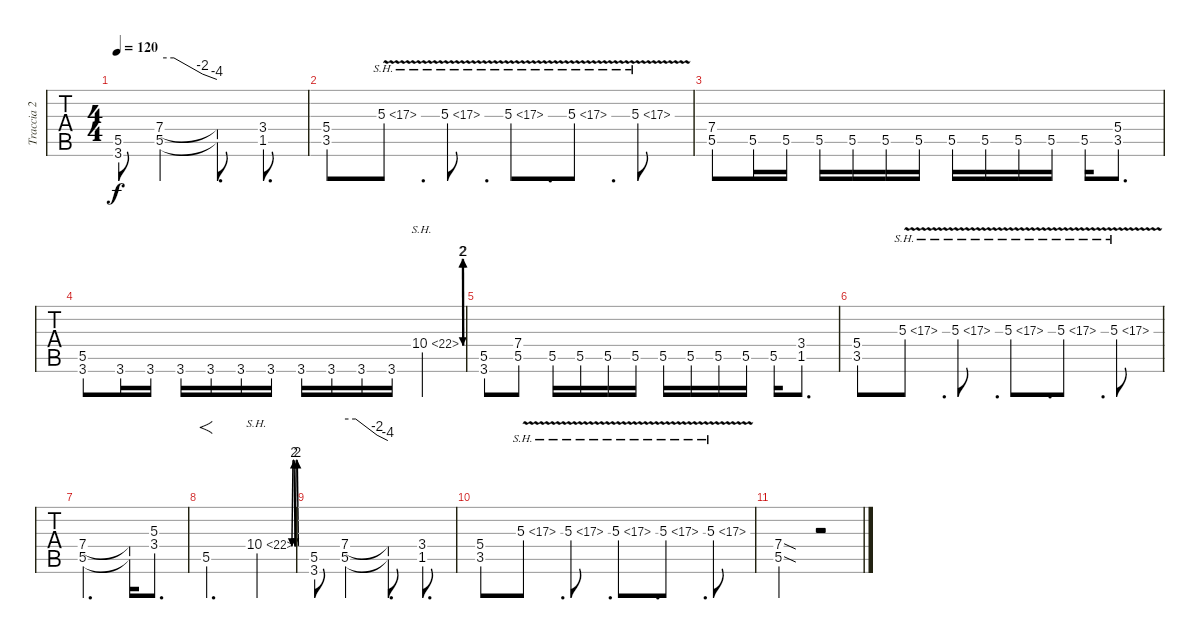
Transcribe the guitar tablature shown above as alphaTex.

\track ("Traccia 2" "Traccia 2") {instrument distortionguitar}
\staff {tabs}
\tuning (Eb4 Bb3 Gb3 Db3 Ab2 Eb2) {hide}
\ts (4 4)
\tempo 120
\clef g2
\ks c
(5.5 3.6).8{dy f} (7.4 5.5).2{tbe (custom default 0 0 15 0 45 -8 60 -16)} (7.4{t} 5.5{t}).8{d} (3.4 1.5).8{d} |
(5.4 3.5).8 5.3{sh 12 v}.8{d} 5.3{sh 12 v}.8{d} 5.3{sh 12 v}.8{d} 5.3{sh 12 v}.8{d} 5.3{sh 12 v}.8 |
(7.4 5.5).8 5.5.16 5.5.16 5.5.16 5.5.16 5.5.16 5.5.16 5.5.16 5.5.16 5.5.16 5.5.16 5.5.16 (5.4 3.5).8{d} |
(5.5 3.6).8 3.6.16 3.6.16 3.6.16 3.6.16 3.6.16 3.6.16 3.6.16 3.6.16 3.6.16 3.6.16 10.4{be (custom 0 0 10 8 20 8 30 0 40 8 60 8) sh 12}.4 |
(5.5 3.6).8 (7.4 5.5).8 5.5.16 5.5.16 5.5.16 5.5.16 5.5.16 5.5.16 5.5.16 5.5.16 5.5.16 (3.4 1.5).8{d} |
(5.4 3.5).8 5.3{sh 12 v}.8{d} 5.3{sh 12 v}.8{d} 5.3{sh 12 v}.8{d} 5.3{sh 12 v}.8{d} 5.3{sh 12 v}.8 |
(7.4 5.5).2{d} (7.4{t} 5.5{t}).16 (5.3 3.4).8{d} |
5.5.2{f d} 10.4{be (custom 0 0 10 8 20 8 30 0 40 8 50 8 60 0) sh 12}.4 |
(5.5 3.6).8 (7.4 5.5).2{tbe (custom default 0 0 15 0 45 -8 60 -16)} (7.4{t} 5.5{t}).8{d} (3.4 1.5).8{d} |
(5.4 3.5).8 5.3{sh 12 v}.8{d} 5.3{sh 12 v}.8{d} 5.3{sh 12 v}.8{d} 5.3{sh 12 v}.8{d} 5.3{sh 12 v}.8 |
(7.4{sod} 5.5{sod}).2 r.2
